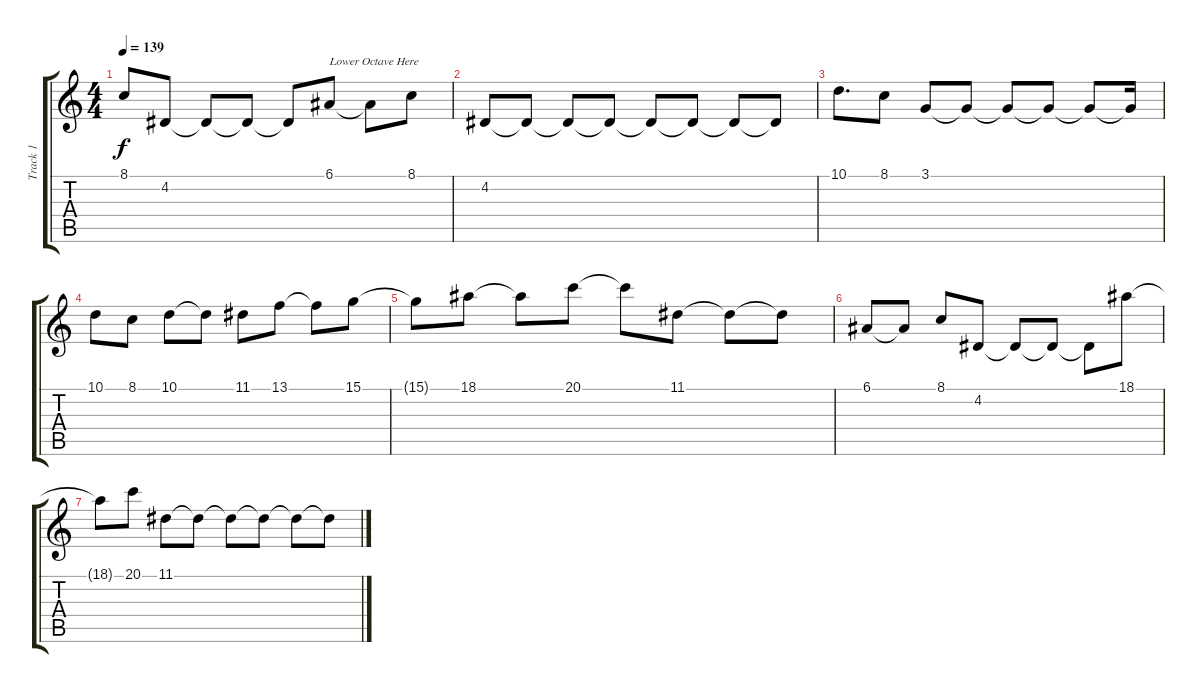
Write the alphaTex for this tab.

\track ("Track 1" "Track 1") {instrument acousticgrandpiano}
\staff {score tabs}
\tuning (E4 B3 G3 D3 A2 E2) {hide}
\ts (4 4)
\tempo 139
\clef g2
\ks c
8.1.8{dy f} 4.2.8 4.2{t}.8 4.2{t}.8 4.2{t}.8 6.1.8{txt "Lower Octave Here"} 6.1{t}.8 8.1.8 |
4.2.8 4.2{t}.8 4.2{t}.8 4.2{t}.8 4.2{t}.8 4.2{t}.8 4.2{t}.8 4.2{t}.8 |
10.1.8{d} 8.1.8 3.1.8 3.1{t}.8 3.1{t}.8 3.1{t}.8 3.1{t}.8 3.1{t}.16 |
10.1.8 8.1.8 10.1.8 10.1{t}.8 11.1.8 13.1.8 13.1{t}.8 15.1.8 |
15.1{t}.8 18.1.8 18.1{t}.8 20.1.8 20.1{t}.8 11.1.8 11.1{t}.8 11.1{t}.8 |
6.1.8 6.1{t}.8 8.1.8 4.2.8 4.2{t}.8 4.2{t}.8 4.2{t}.8 18.1.8 |
18.1{t}.8 20.1.8 11.1.8 11.1{t}.8 11.1{t}.8 11.1{t}.8 11.1{t}.8 11.1{t}.8
